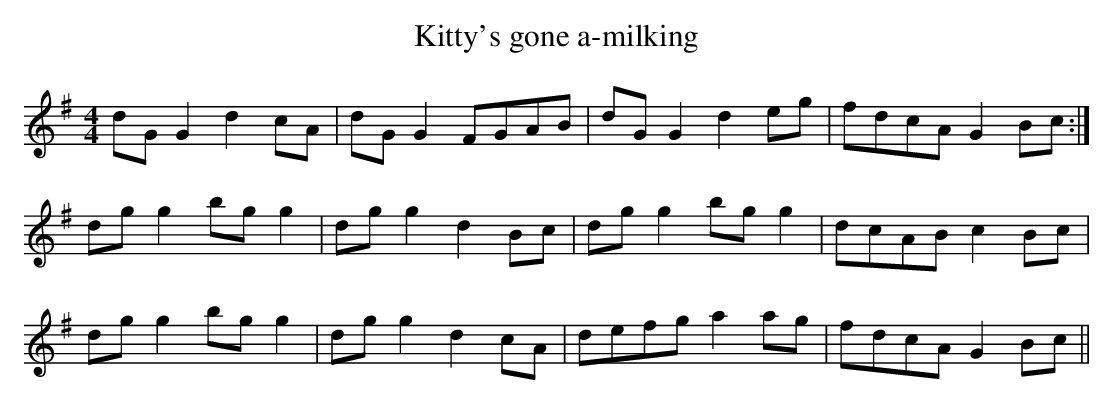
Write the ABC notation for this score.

X:1
T:Kitty's gone a-milking
M:4/4
L:1/8
K:G
dGG2 d2cA|dGG2 FGAB|dGG2 d2eg|fdcA G2Bc:|!
dgg2 bgg2|dgg2 d2Bc|dgg2 bgg2|dcAB c2Bc|!
dgg2 bgg2|dgg2 d2cA|defg a2ag|fdcA G2Bc||!
